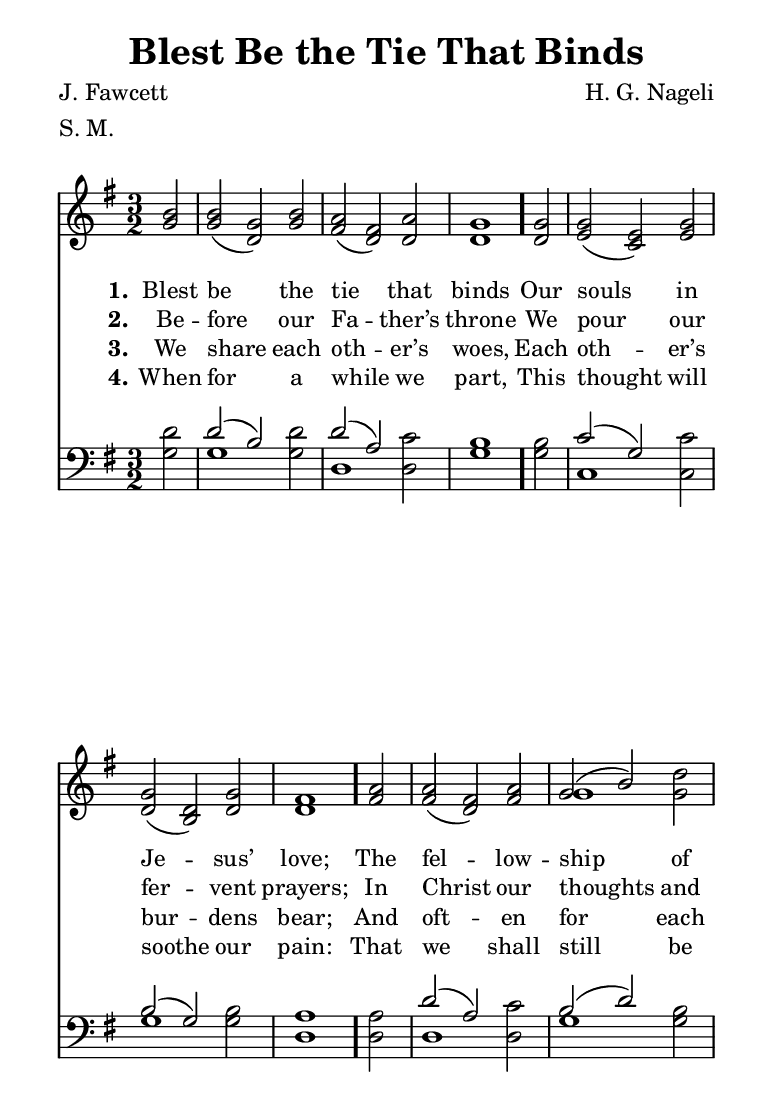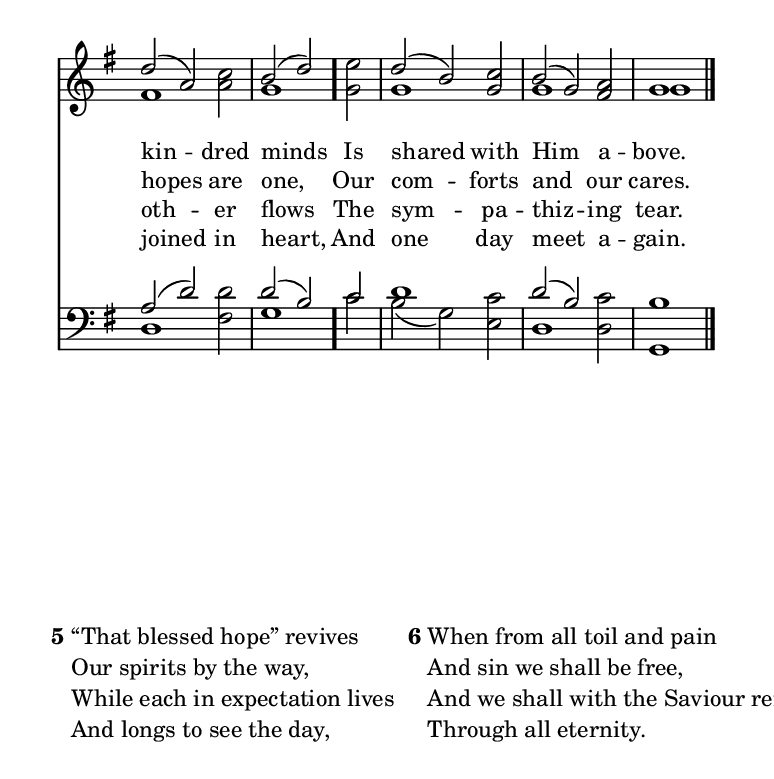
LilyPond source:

\include "common/global.ily"
\paper {
  \include "common/paper.ily"
  ragged-last-bottom = ##t
  systems-per-page = ##f
  system-count = #(cond (is-eogsized 2) (#t #f))
  system-system-spacing.padding = 11
}

\header{
  hymnnumber = "169"
  title = "Blest Be the Tie That Binds"
  tunename = "Dennis"
  meter = "S. M."
  poet = "J. Fawcett"
  composer = "H. G. Nageli"
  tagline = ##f
}

global = {
  \include "common/overrides.ily"
  \override Staff.TimeSignature.style = #'numbered
  \time 3/2
  \override Score.MetronomeMark.transparent = ##t % hide all fermata changes too
  \tempo 2=80
  \key g \major
  \partial 2
  \autoBeamOff
}

notesSoprano = {
\global
\relative c'' {

  b2 | b( g) b | a( fis) a | g1
  g2 | g( e) g | g( d) g | fis1
  a2 | a( fis) a | g( b) d | d( a) c | b( d)
  e2 | d( b) c | b( g) a | g1

  \bar "|."

}
}

notesAlto = {
\global
\relative e' {

  g2 | g( d) g | fis( d) d | d1
  d2 | e( c) e | d( b) d | d1
  fis2 | fis( d) fis | g1 g2 | fis1 a2 | g1
  g2 | g1 g2 | g1 fis2 | g1

}
}

notesTenor = {
\global
\relative a {

  d2 | d( b) d | d( a) c | b1
  b2 | c( g) c | b( g) b | a1
  a2 | d( a) c | b( d) b | a( d) d | d( b)
  c2 | d1 c2 | d( b) c | b1

}
}

notesBass = {
\global
\relative f {

  g2 | g1 g2 | d1 d2 | g1
  g2 | c,1 c2 | g'1 g2 | d1
  d2 | d1 d2 | g1 g2 | d1 fis2 | g1
  c2 | b( g) e | d1 d2 | g,1

}
}

wordsA = \lyricmode {
\set stanza = "1."

Blest be the tie that binds \bar "."
Our souls in Je -- sus’ love; \bar "."
The fel -- low -- ship of kin -- dred minds \bar "."
Is shared with Him a -- bove. \bar "."

}

wordsB = \lyricmode {
\set stanza = "2."

Be -- fore our Fa -- ther’s throne
We pour our fer -- vent prayers;
In Christ our thoughts and hopes are one,
Our com -- forts and our cares.

}

wordsC = \lyricmode {
\set stanza = "3."

We share each oth -- er’s woes,
Each oth -- er’s bur -- dens bear;
And oft -- en for each oth -- er flows
The sym -- pa -- thiz -- ing tear.

}

wordsD = \lyricmode {
\set stanza = "4."

When for a while we part,
This thought will soothe our pain:
That we shall still be joined in heart,
And one day meet a -- gain.

}

wordsE = \markuplist {

\line { “That blessed hope” revives }
\line { Our spirits by the way, }
\line { While each in expectation lives }
\line { And longs to see the day, }

}

wordsF = \markuplist {

\line { When from all toil and pain }
\line { And sin we shall be free, }
\line { And we shall with the Saviour reign }
\line { Through all eternity. }

}

\score {
  \context ChoirStaff <<
    \context Staff = upper <<
      \set Staff.autoBeaming = ##f
      \set ChoirStaff.systemStartDelimiter = #'SystemStartBar
      \set ChoirStaff.printPartCombineTexts = ##f
      \partcombine #'(2 . 9) \notesSoprano \notesAlto
      \context NullVoice = sopranos { \voiceOne << \notesSoprano >> }
      \context NullVoice = altos { \voiceTwo << \notesAlto >> }
      \context Lyrics = one   \lyricsto sopranos \wordsA
      \context Lyrics = two   \lyricsto sopranos \wordsB
      \context Lyrics = three \lyricsto sopranos \wordsC
      \context Lyrics = four  \lyricsto sopranos \wordsD
    >>
    \context Staff = men <<
      \set Staff.autoBeaming = ##f
      \clef bass
      \set ChoirStaff.printPartCombineTexts = ##f
      \partcombine #'(2 . 9) \notesTenor \notesBass
      \context NullVoice = tenors { \voiceOne << \notesTenor >> }
      \context NullVoice = basses { \voiceTwo << \notesBass >> }
    >>
  >>
  \layout {
    \include "common/layout.ily"
  }
  \midi{
    \include "common/midi.ily"
  }
}

\noPageBreak

\markup { \fill-line {
  \hspace #0.1
  \line{ \bold 5 \column { \wordsE } }
  \hspace #0.1
  \line{ \bold 6 \column { \wordsF } }
  \hspace #0.1
} }

\version "2.19.49"  % necessary for upgrading to future LilyPond versions.

% vi:set et ts=2 sw=2 ai nocindent syntax=lilypond:
